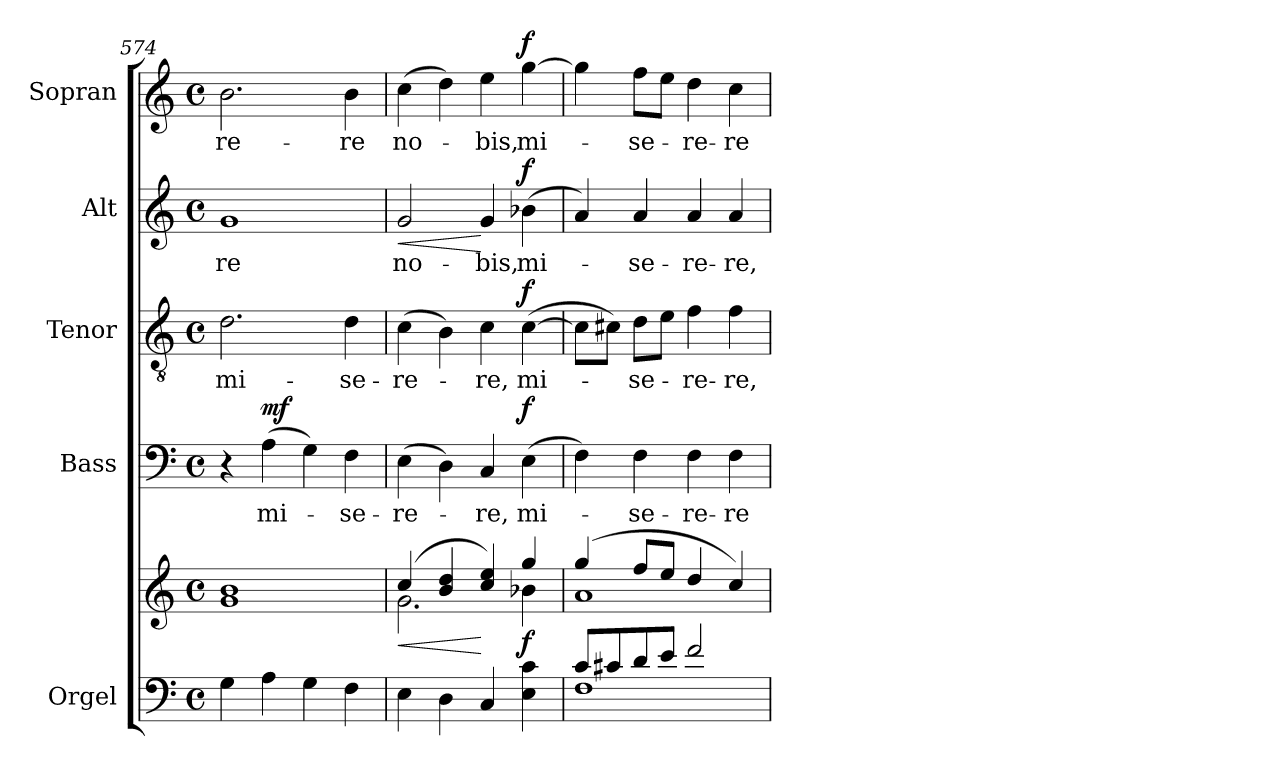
**kern	**kern	**dynam	**kern	**text	**dynam	**kern	**text	**dynam	**kern	**text	**dynam	**kern	**text	**dynam
*part5	*part5	*part5	*part4	*part4	*part4	*part3	*part3	*part3	*part2	*part2	*part2	*part1	*part1	*part1
*staff6	*staff5	*staff5/6	*staff4	*staff4	*staff4	*staff3	*staff3	*staff3	*staff2	*staff2	*staff2	*staff1	*staff1	*staff1
*I"Orgel	*	*	*I"Bass	*	*	*I"Tenor	*	*	*I"Alt	*	*	*I"Sopran	*	*
*I'Org.	*	*	*I'B.	*	*	*I'T.	*	*	*I'A.	*	*	*I'S.	*	*
!!LO:LB:g=z
*clefF4	*clefG2	*	*clefF4	*	*	*clefGv2	*	*	*clefG2	*	*	*clefG2	*	*
*k[]	*k[]	*	*k[]	*	*	*k[]	*	*	*k[]	*	*	*k[]	*	*
*C:	*C:	*	*C:	*	*	*C:	*	*	*C:	*	*	*C:	*	*
*M4/4	*M4/4	*	*M4/4	*	*	*M4/4	*	*	*M4/4	*	*	*M4/4	*	*
*met(c)	*met(c)	*	*met(c)	*	*	*met(c)	*	*	*met(c)	*	*	*met(c)	*	*
=574	=574	=574	=574	=574	=574	=574	=574	=574	=574	=574	=574	=574	=574	=574
!	!	!	!	!	!	!	!LO:LY:b	!	!	!LO:LY:b	!	!	!LO:LY:b	!
4G\	1g 1b	.	4r	.	.	2.d\	mi-	.	1g	-re	.	2.b\	-re-	.
!	!	!	!	!LO:LY:b	!LO:DY:a	!	!	!	!	!	!	!	!	!
4A\	.	.	(>4A\	mi-	mf	.	.	.	.	.	.	.	.	.
4G\	.	.	4G\)	.	.	.	.	.	.	.	.	.	.	.
!	!	!	!	!LO:LY:b	!	!	!LO:LY:b	!	!	!	!	!	!LO:LY:b	!
4F\	.	.	4F\	-se-	.	4d\	-se-	.	.	.	.	4b\	-re	.
=575	=575	=575	=575	=575	=575	=575	=575	=575	=575	=575	=575	=575	=575	=575
!	!	!LO:HP:b	!	!LO:LY:b	!	!	!LO:LY:b	!	!	!LO:LY:b	!LO:HP:b	!	!LO:LY:b	!
*	*^	*	*	*	*	*	*	*	*	*	*	*	*	*
4E\	(>4cc/	2.g\	<	(>4E\	-re-	.	(>4c\	-re-	.	2g/	no-	<	(>4cc\	no-	.
4D\	4b/ 4dd/	.	.	4D\)	.	.	4B\)	.	.	.	.	.	4dd\)	.	.
!	!	!	!	!	!LO:LY:b	!	!	!LO:LY:b	!	!	!LO:LY:b	!	!	!LO:LY:b	!
4C/	4cc/ 4ee/)	.	[	4C/	-re,	.	4c\	-re,	.	4g/	-bis,	[	4ee\	-bis,	.
!	!	!	!LO:DY:b	!	!LO:LY:b	!LO:DY:a	!	!LO:LY:b	!LO:DY:a	!	!LO:LY:b	!LO:DY:a	!	!LO:LY:b	!LO:DY:a
4E\ 4c\	4gg/	4b-X\	f	(>4E\	mi-	f	(>[4c\	mi-	f	(>4b-X\	mi-	f	[4gg\	mi-	f
=576	=576	=576	=576	=576	=576	=576	=576	=576	=576	=576	=576	=576	=576	=576	=576
*^	*	*	*	*	*	*	*	*	*	*	*	*	*	*	*
8c/L	1F	(4gg/	1a	.	4F\)	.	.	8c\L]	.	.	4a/)	.	.	4gg\]	.	.
8c#X/	.	.	.	.	.	.	.	8c#X\J)	.	.	.	.	.	.	.	.
!	!	!	!	!	!	!LO:LY:b	!	!	!LO:LY:b	!	!	!LO:LY:b	!	!	!LO:LY:b	!
8d/	.	8ff/L	.	.	4F\	-se-	.	8d\L	-se-	.	4a/	-se-	.	8ff\L	-se-	.
8e/J	.	8ee/J	.	.	.	.	.	8e\J	.	.	.	.	.	8ee\J	.	.
!	!	!	!	!	!	!LO:LY:b	!	!	!LO:LY:b	!	!	!LO:LY:b	!	!	!LO:LY:b	!
2f/	.	4dd/	.	.	4F\	-re-	.	4f\	-re-	.	4a/	-re-	.	4dd\	-re-	.
!	!	!	!	!	!	!LO:LY:b	!	!	!LO:LY:b	!	!	!LO:LY:b	!	!	!LO:LY:b	!
.	.	4cc/)	.	.	4F\	-re	.	4f\	-re,	.	4a/	-re,	.	4cc\	-re	.
*v	*v	*	*	*	*	*	*	*	*	*	*	*	*	*	*	*
*	*v	*v	*	*	*	*	*	*	*	*	*	*	*	*	*
=	=	=	=	=	=	=	=	=	=	=	=	=	=	=
*-	*-	*-	*-	*-	*-	*-	*-	*-	*-	*-	*-	*-	*-	*-
